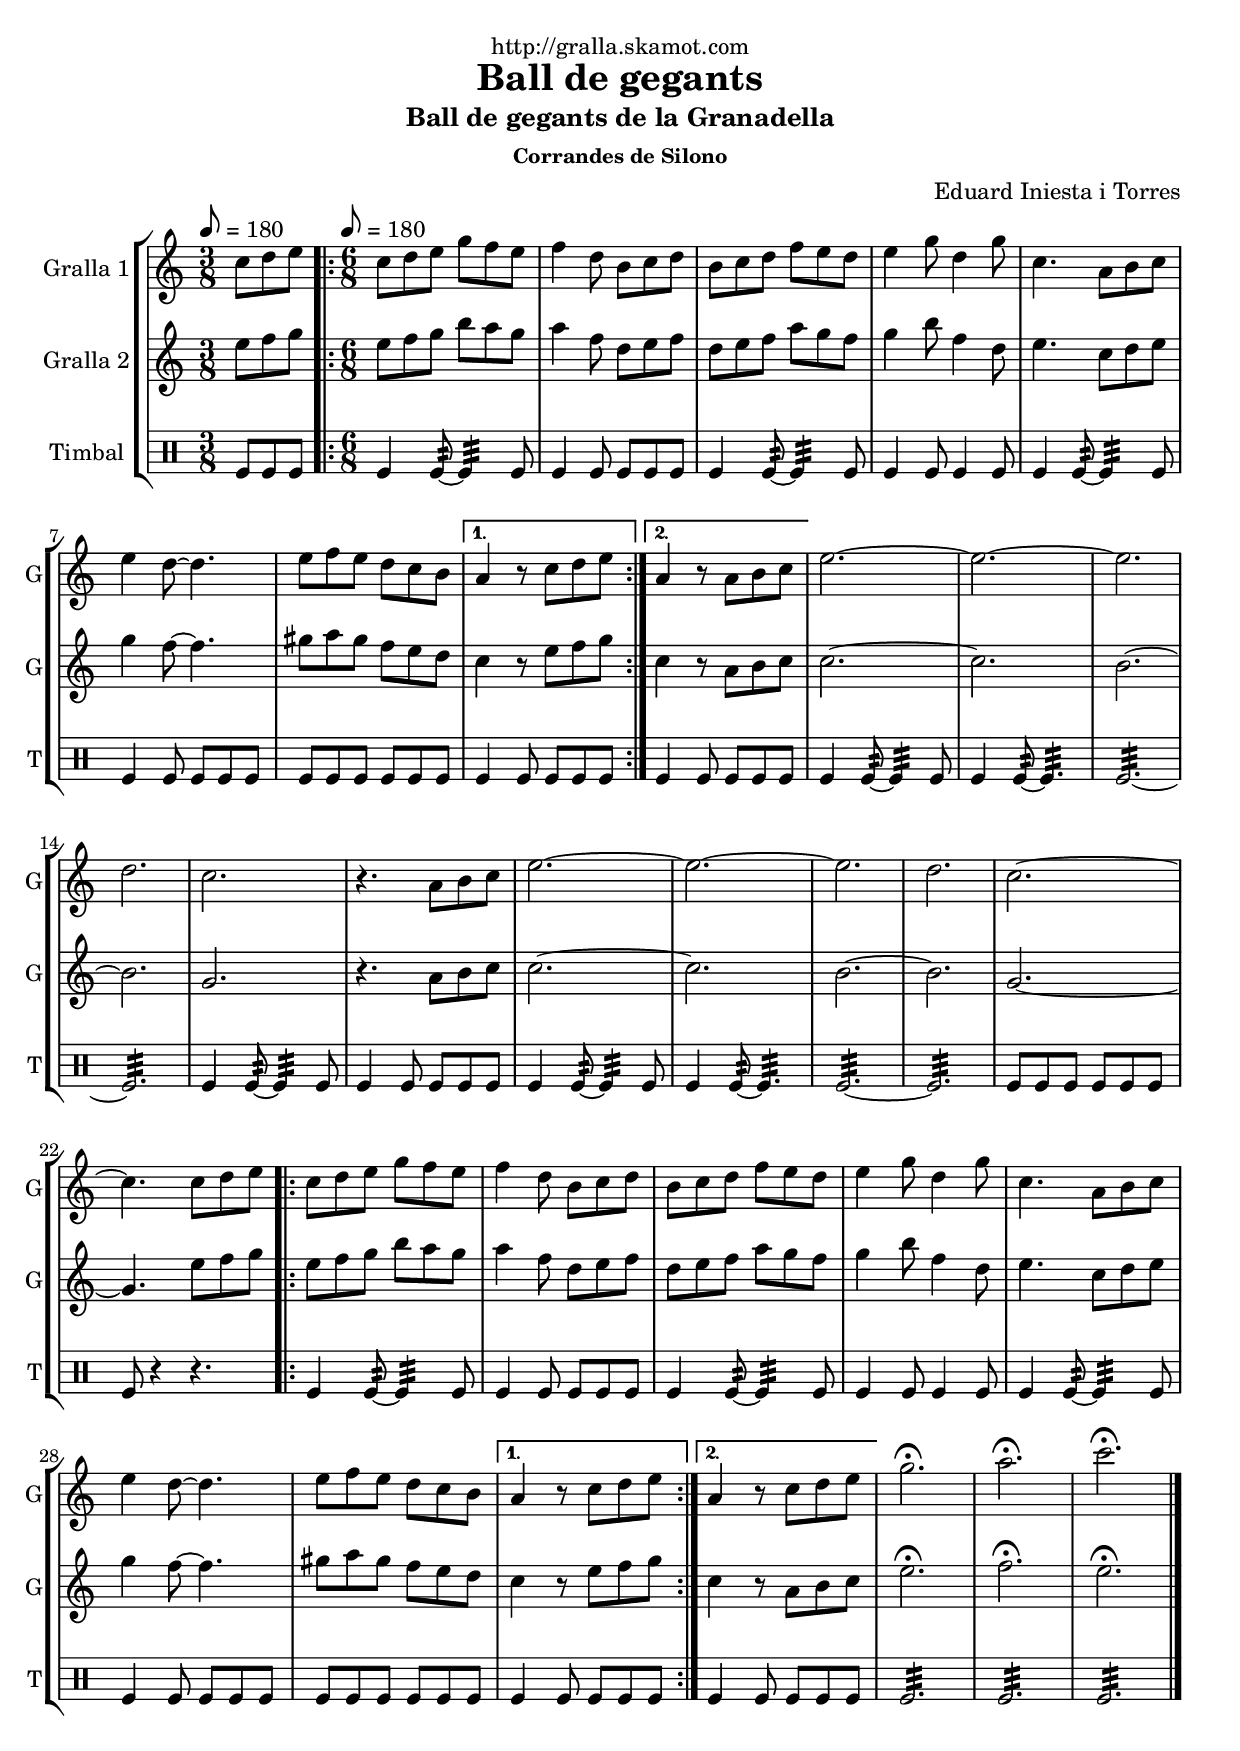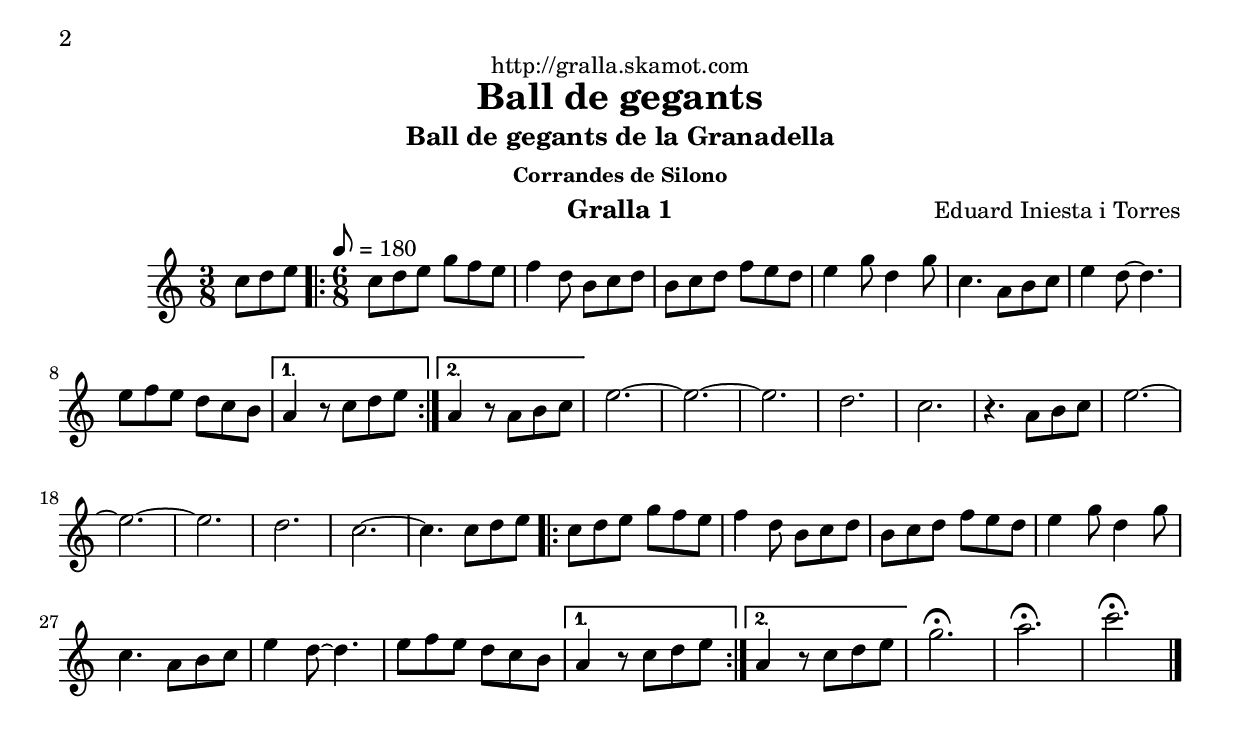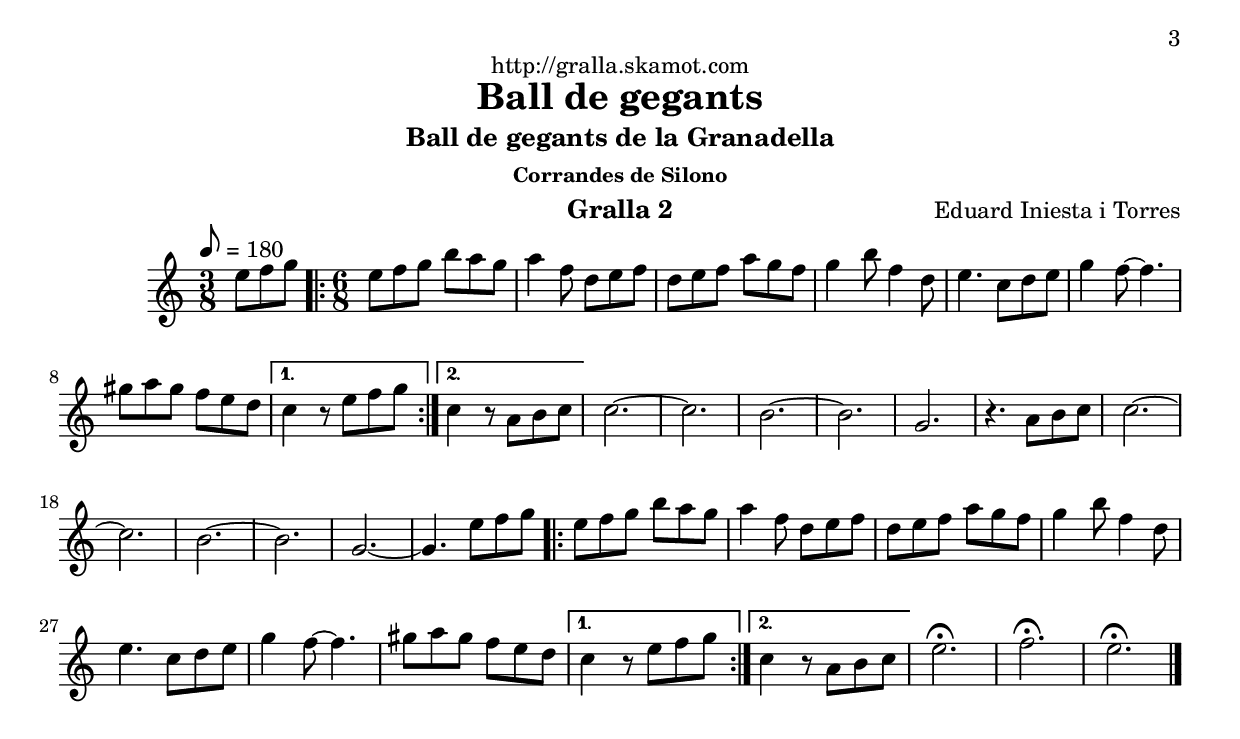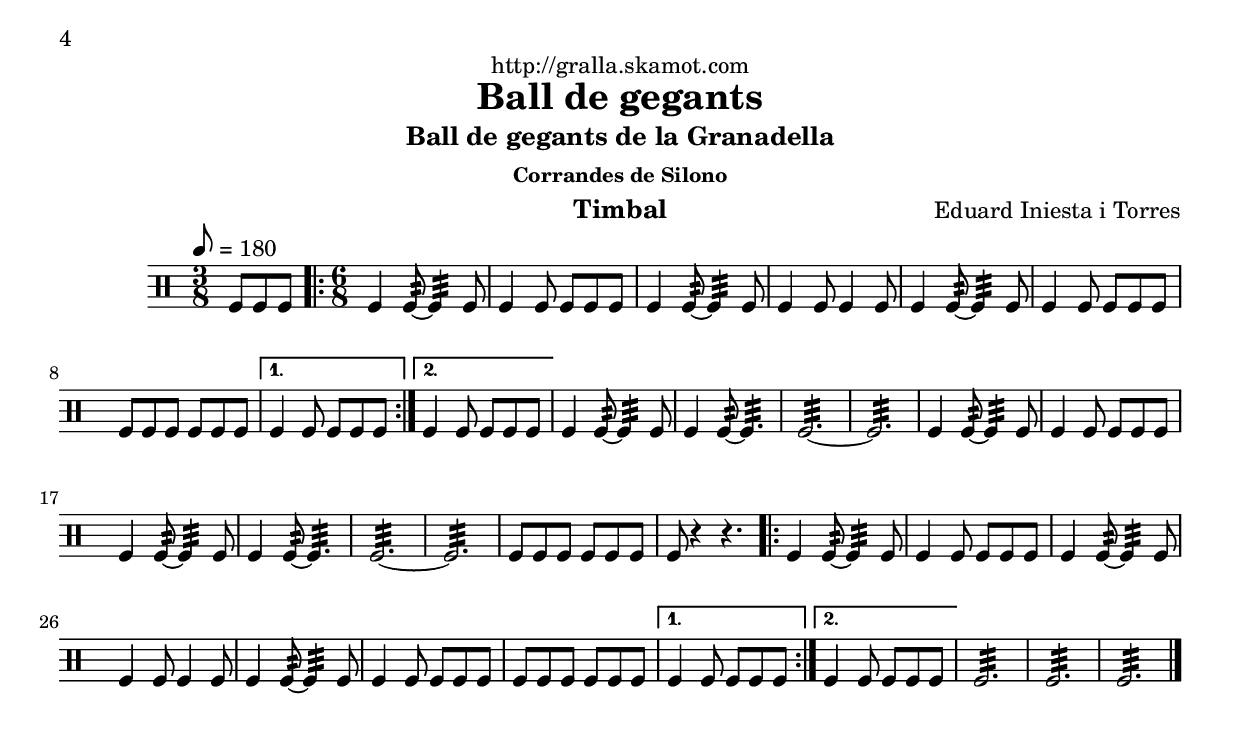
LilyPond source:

\version "2.16.2"

\header {
  dedication="http://gralla.skamot.com"
  title="Ball de gegants"
  subtitle="Ball de gegants de la Granadella"
  subsubtitle="Corrandes de Silono"
  poet=""
  meter=""
  piece=""
  composer="Eduard Iniesta i Torres"
  arranger=""
  opus=""
  instrument=""
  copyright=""
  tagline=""
}

liniaroAa =
\relative c''
{
  \clef treble
  \key c \major
  \time 3/8
  c8 d e \tempo 8 = 180  |
  \time 6/8   \repeat volta 2 { c8 d e g f e  |
  f4 d8 b c d  |
  b8 c d f e d  |
  %05
  e4 g8 d4 g8  |
  c,4. a8 b c  |
  e4 d8 ~ d4.  |
  e8 f e d c b }
  \alternative { { a4 r8 c d e }
  %10
  { a,4 r8 a b c } }
  e2. ~  |
  e2. ~  |
  e2.  |
  d2.  |
  %15
  c2.  |
  r4. a8 b c  |
  e2. ~  |
  e2. ~  |
  e2.  |
  %20
  d2.  |
  c2. ~  |
  c4. c8 d e  |
  \repeat volta 2 { c8 d e g f e  |
  f4 d8 b c d  |
  %25
  b8 c d f e d  |
  e4 g8 d4 g8  |
  c,4. a8 b c  |
  e4 d8 ~ d4.  |
  e8 f e d c b }
  %30
  \alternative { { a4 r8 c d e }
  { a,4 r8 c d e } }
  g2.\fermata  |
  a2.\fermata  |
  c2.\fermata  \bar "|."
}

liniaroAb =
\relative e''
{
  \tempo 8 = 180
  \clef treble
  \key c \major
  \time 3/8
  e8 f g  |
  \time 6/8   \repeat volta 2 { e8 f g b a g  |
  a4 f8 d e f  |
  d8 e f a g f  |
  %05
  g4 b8 f4 d8  |
  e4. c8 d e  |
  g4 f8 ~ f4.  |
  gis8 a gis f e d }
  \alternative { { c4 r8 e f g }
  %10
  { c,4 r8 a b c } }
  c2. ~  |
  c2.  |
  b2. ~  |
  b2.  |
  %15
  g2.  |
  r4. a8 b c  |
  c2. ~  |
  c2.  |
  b2. ~  |
  %20
  b2.  |
  g2. ~  |
  g4. e'8 f g  |
  \repeat volta 2 { e8 f g b a g  |
  a4 f8 d e f  |
  %25
  d8 e f a g f  |
  g4 b8 f4 d8  |
  e4. c8 d e  |
  g4 f8 ~ f4.  |
  gis8 a gis f e d }
  %30
  \alternative { { c4 r8 e f g }
  { c,4 r8 a b c } }
  e2.\fermata  |
  f2.\fermata  |
  e2.\fermata  \bar "|."
}

liniaroAc =
\drummode
{
  \tempo 8 = 180
  \time 3/8
  tomfl8 tomfl tomfl  |
  \time 6/8   \repeat volta 2 { tomfl4 tomfl8:32 ~ tomfl4:32 tomfl8  |
  tomfl4 tomfl8 tomfl tomfl tomfl  |
  tomfl4 tomfl8:32 ~ tomfl4:32 tomfl8  |
  %05
  tomfl4 tomfl8 tomfl4 tomfl8  |
  tomfl4 tomfl8:32 ~ tomfl4:32 tomfl8  |
  tomfl4 tomfl8 tomfl tomfl tomfl  |
  tomfl8 tomfl tomfl tomfl tomfl tomfl }
  \alternative { { tomfl4 tomfl8 tomfl tomfl tomfl }
  %10
  { tomfl4 tomfl8 tomfl tomfl tomfl } }
  tomfl4 tomfl8:32 ~ tomfl4:32 tomfl8  |
  tomfl4 tomfl8:32 ~ tomfl4.:32  |
  tomfl2.:32 ~  |
  tomfl2.:32  |
  %15
  tomfl4 tomfl8:32 ~ tomfl4:32 tomfl8  |
  tomfl4 tomfl8 tomfl tomfl tomfl  |
  tomfl4 tomfl8:32 ~ tomfl4:32 tomfl8  |
  tomfl4 tomfl8:32 ~ tomfl4.:32  |
  tomfl2.:32 ~  |
  %20
  tomfl2.:32  |
  tomfl8 tomfl tomfl tomfl tomfl tomfl  |
  tomfl8 r4 r4.  |
  \repeat volta 2 { tomfl4 tomfl8:32 ~ tomfl4:32 tomfl8  |
  tomfl4 tomfl8 tomfl tomfl tomfl  |
  %25
  tomfl4 tomfl8:32 ~ tomfl4:32 tomfl8  |
  tomfl4 tomfl8 tomfl4 tomfl8  |
  tomfl4 tomfl8:32 ~ tomfl4:32 tomfl8  |
  tomfl4 tomfl8 tomfl tomfl tomfl  |
  tomfl8 tomfl tomfl tomfl tomfl tomfl }
  %30
  \alternative { { tomfl4 tomfl8 tomfl tomfl tomfl }
  { tomfl4 tomfl8 tomfl tomfl tomfl } }
  tomfl2.:32  |
  tomfl2.:32  |
  tomfl2.:32  \bar "|."
}

\bookpart {
  \score {
    \new StaffGroup {
      \override Score.RehearsalMark #'self-alignment-X = #LEFT
      <<
        \new Staff \with {instrumentName = #"Gralla 1" shortInstrumentName = #"G"} \liniaroAa
        \new Staff \with {instrumentName = #"Gralla 2" shortInstrumentName = #"G"} \liniaroAb
        \new DrumStaff \with {instrumentName = #"Timbal" shortInstrumentName = #"T"} \liniaroAc
      >>
    }
    \layout {}
  }
  \score { \unfoldRepeats
    \new StaffGroup {
      \override Score.RehearsalMark #'self-alignment-X = #LEFT
      <<
        \new Staff \with {instrumentName = #"Gralla 1" shortInstrumentName = #"G"} \liniaroAa
        \new Staff \with {instrumentName = #"Gralla 2" shortInstrumentName = #"G"} \liniaroAb
        \new DrumStaff \with {instrumentName = #"Timbal" shortInstrumentName = #"T"} \liniaroAc
      >>
    }
    \midi {
      \set Staff.midiInstrument = "oboe"
      \set DrumStaff.midiInstrument = "drums"
    }
  }
}

\bookpart {
  \header {instrument="Gralla 1"}
  \score {
    \new StaffGroup {
      \override Score.RehearsalMark #'self-alignment-X = #LEFT
      <<
        \new Staff \liniaroAa
      >>
    }
    \layout {}
  }
  \score { \unfoldRepeats
    \new StaffGroup {
      \override Score.RehearsalMark #'self-alignment-X = #LEFT
      <<
        \new Staff \liniaroAa
      >>
    }
    \midi {
      \set Staff.midiInstrument = "oboe"
      \set DrumStaff.midiInstrument = "drums"
    }
  }
}

\bookpart {
  \header {instrument="Gralla 2"}
  \score {
    \new StaffGroup {
      \override Score.RehearsalMark #'self-alignment-X = #LEFT
      <<
        \new Staff \liniaroAb
      >>
    }
    \layout {}
  }
  \score { \unfoldRepeats
    \new StaffGroup {
      \override Score.RehearsalMark #'self-alignment-X = #LEFT
      <<
        \new Staff \liniaroAb
      >>
    }
    \midi {
      \set Staff.midiInstrument = "oboe"
      \set DrumStaff.midiInstrument = "drums"
    }
  }
}

\bookpart {
  \header {instrument="Timbal"}
  \score {
    \new StaffGroup {
      \override Score.RehearsalMark #'self-alignment-X = #LEFT
      <<
        \new DrumStaff \liniaroAc
      >>
    }
    \layout {}
  }
  \score { \unfoldRepeats
    \new StaffGroup {
      \override Score.RehearsalMark #'self-alignment-X = #LEFT
      <<
        \new DrumStaff \liniaroAc
      >>
    }
    \midi {
      \set Staff.midiInstrument = "oboe"
      \set DrumStaff.midiInstrument = "drums"
    }
  }
}

